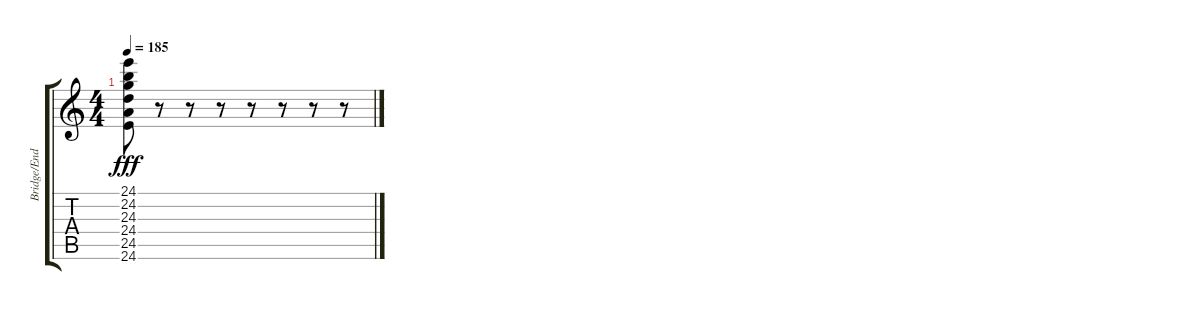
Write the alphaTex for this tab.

\track ("Bridge/End" "Bridge/End") {instrument applause}
\staff {score tabs}
\tuning (E4 B3 G3 D3 A2 E2) {hide}
\ts (4 4)
\tempo 185
\clef g2
\ks c
(24.1 24.2 24.3 24.4 24.5 24.6).8{dy fff volume 16 balance 8 instrument applause} r.8 r.8 r.8 r.8 r.8 r.8 r.8
